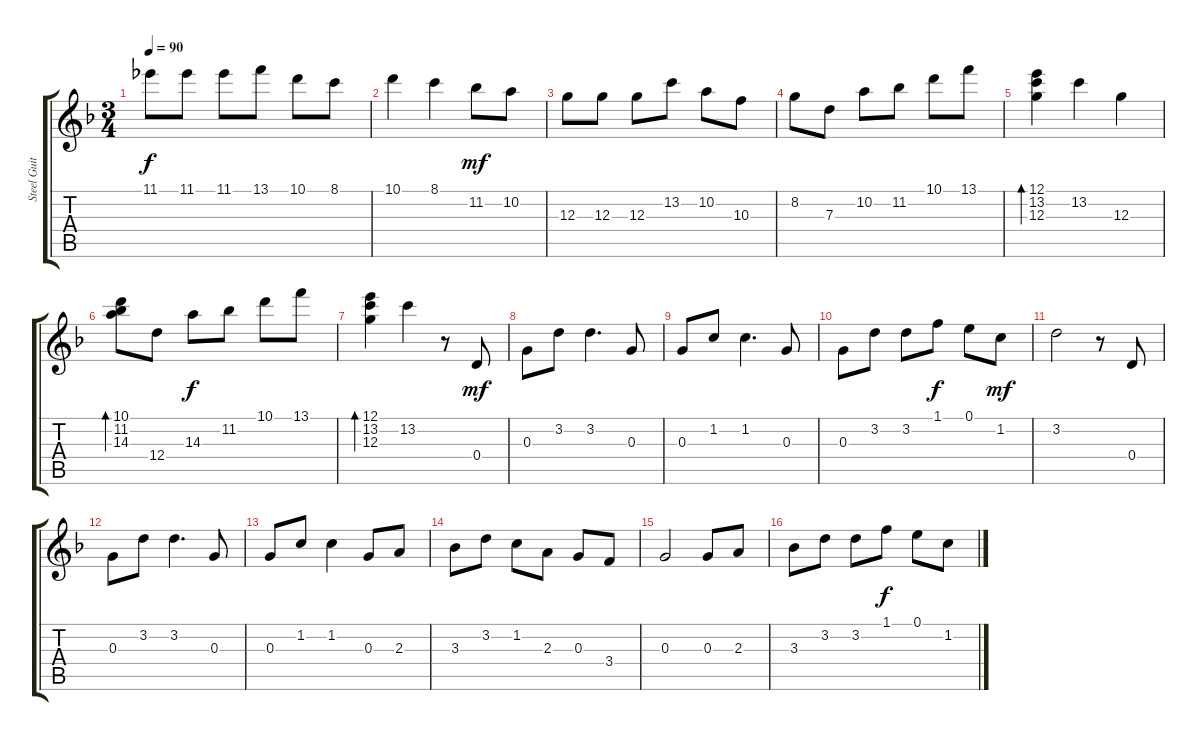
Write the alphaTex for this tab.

\track ("Steel Guitar" "Steel Guit") {instrument acousticguitarsteel}
\staff {score tabs}
\tuning (E4 B3 G3 D3 A2 E2) {hide}
\ts (3 4)
\tempo 90
\clef g2
\ks f
11.1.8{dy f} 11.1.8 11.1.8 13.1.8 10.1.8 8.1.8 |
10.1.4 8.1.4 11.2.8{dy mf} 10.2.8 |
12.3.8 12.3.8 12.3.8 13.2.8 10.2.8 10.3.8 |
8.2.8 7.3.8 10.2.8 11.2.8 10.1.8 13.1.8 |
(12.1 13.2 12.3).4{bd 120} 13.2.4 12.3.4 |
(10.1 11.2 14.3).8{bd 120} 12.4.8 14.3.8{dy f} 11.2.8 10.1.8 13.1.8 |
(12.1 13.2 12.3).4{bd 120} 13.2.4 r.8 0.4.8{dy mf} |
0.3.8 3.2.8 3.2.4{d} 0.3.8 |
0.3.8 1.2.8 1.2.4{d} 0.3.8 |
0.3.8 3.2.8 3.2.8 1.1.8{dy f} 0.1.8 1.2.8{dy mf} |
3.2.2 r.8 0.4.8 |
0.3.8 3.2.8 3.2.4{d} 0.3.8 |
0.3.8 1.2.8 1.2.4 0.3.8 2.3.8 |
3.3.8 3.2.8 1.2.8 2.3.8 0.3.8 3.4.8 |
0.3.2 0.3.8 2.3.8 |
3.3.8 3.2.8 3.2.8 1.1.8{dy f} 0.1.8 1.2.8
